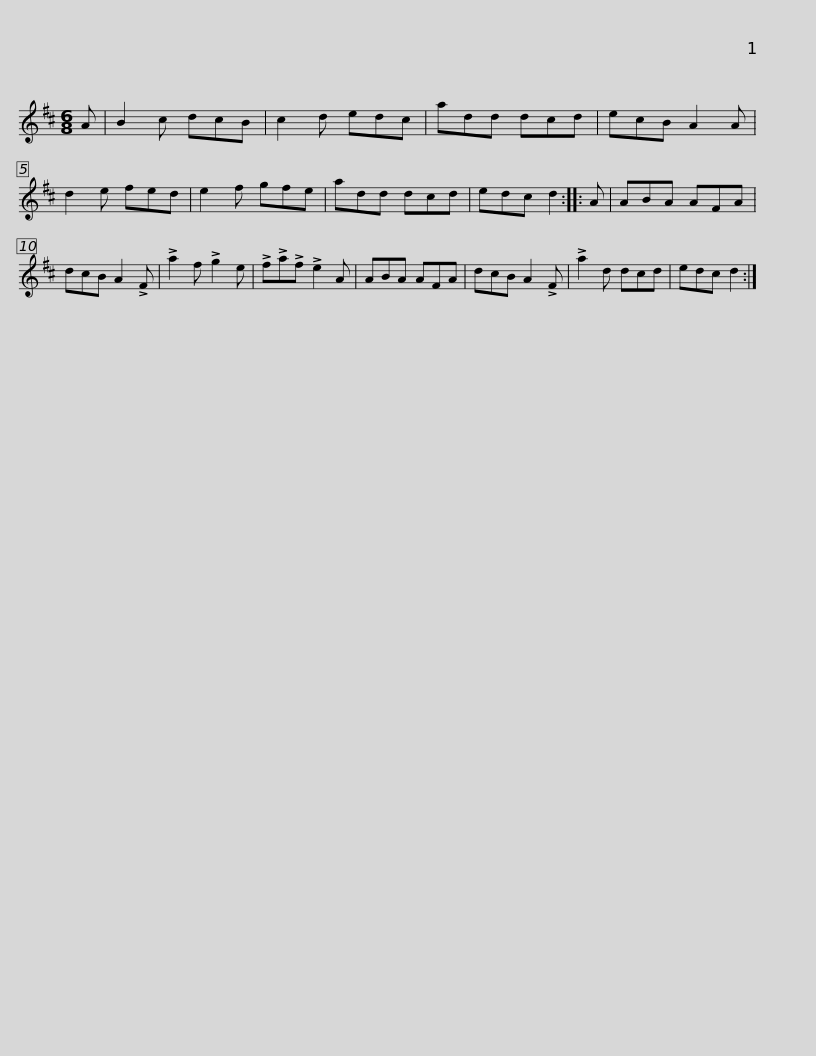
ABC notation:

X:1
L:1/8
M:6/8
I:linebreak $
K:none
V:1 treble transpose="8 "
V:1
[K:D] A | B2 c dcB | c2 d edc | add dcd | ecB A2 A | %5
 d2 e fed | e2 f gfe | add dcd | edc d2 ::$ A | %10
 ABA AFA | dcB A2 !>!F | !>!a2 f !>!g2 e | !>!f!>!a!>!f !>!e2 A | ABA AFA | %15
 dcB A2 !>!F | !>!a2 d dcd |$ edc d2 :| %18
